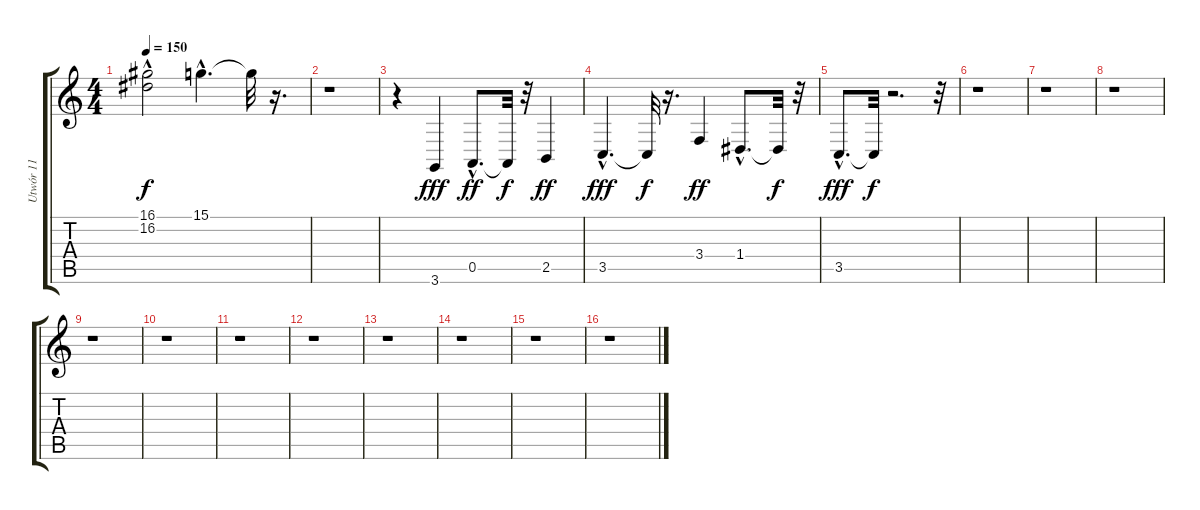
\track ("Utwór 11" "Utwór 11") {instrument stringensemble1}
\staff {score tabs}
\tuning (E4 B3 G3 D3 A2 E2) {hide}
\ts (4 4)
\tempo 150
\clef g2
\ks c
(16.1 16.2{hac}).2{dy f} 15.1{hac}.4{d} 15.1{t}.32 r.16{d} |
r.1 |
r.4 3.6.4{dy fff} 0.5{hac}.8{d dy ff} 0.5{t}.32{dy f} r.32 2.5.4{dy ff} |
3.5{hac}.4{d dy fff} 3.5{t}.32{dy f} r.16{d} 3.4.4{dy ff} 1.4{hac}.8{d} 1.4{t}.32{dy f} r.32 |
3.5{hac}.8{d dy fff} 3.5{t}.32{dy f} r.2{d} r.32 |
r.1 |
r.1 |
r.1 |
r.1 |
r.1 |
r.1 |
r.1 |
r.1 |
r.1 |
r.1 |
r.1
